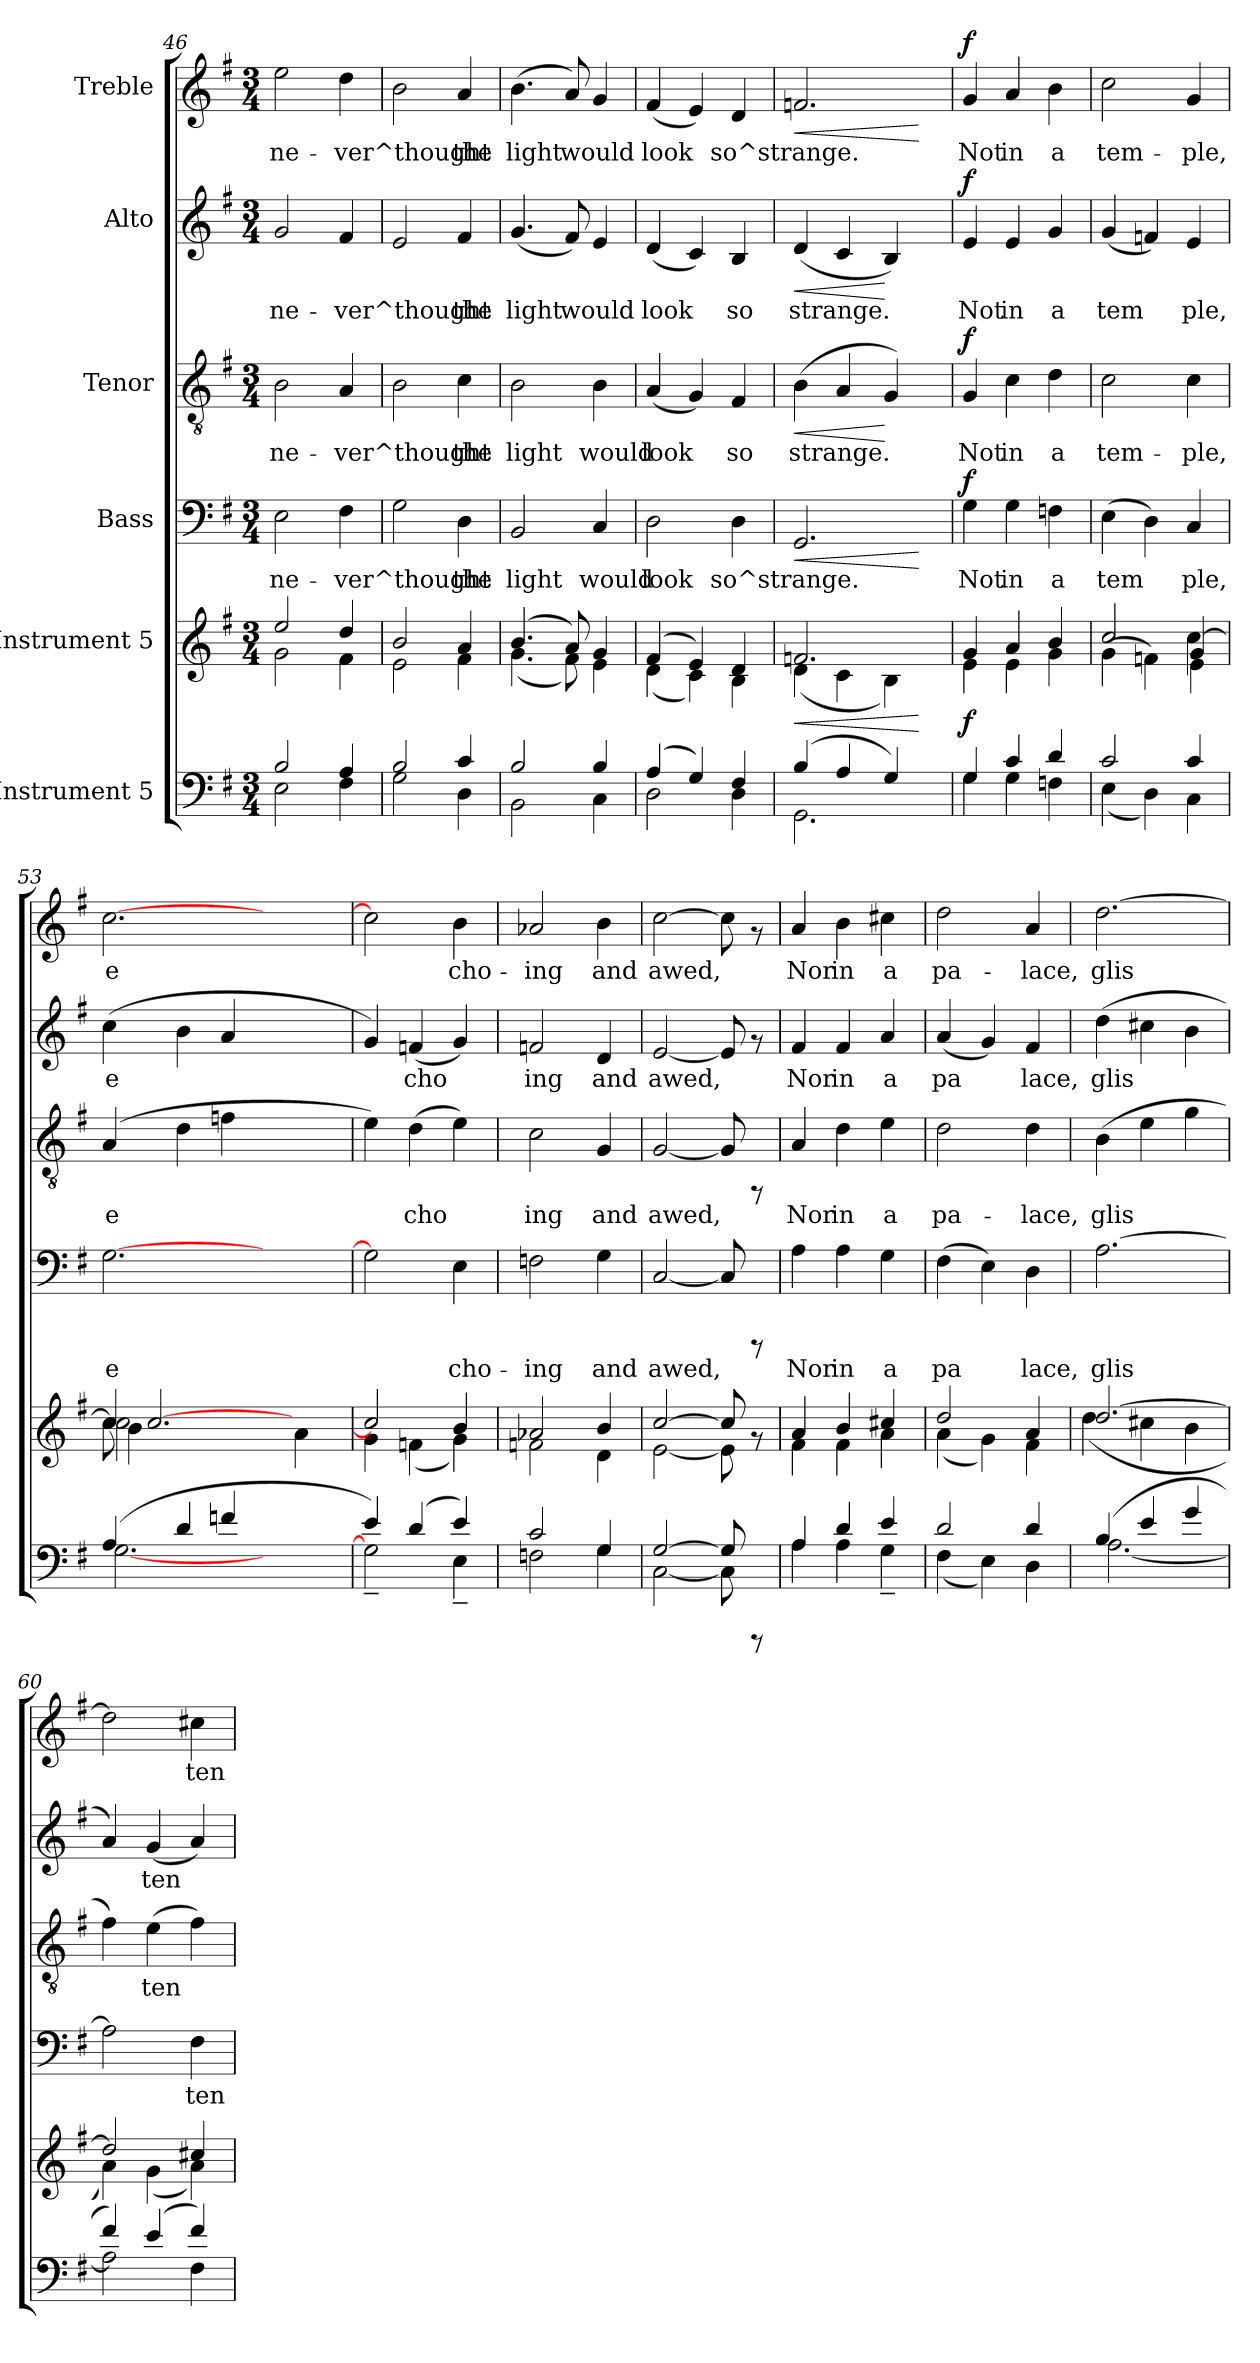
**kern	**kern	**dynam	**kern	**text	**dynam	**kern	**text	**dynam	**kern	**text	**dynam	**kern	**text	**dynam
*part6	*part5	*part5	*part4	*part4	*part4	*part3	*part3	*part3	*part2	*part2	*part2	*part1	*part1	*part1
*staff6	*staff5	*staff5	*staff4	*staff4	*staff4	*staff3	*staff3	*staff3	*staff2	*staff2	*staff2	*staff1	*staff1	*staff1
*I"Instrument 5	*I"Instrument 5	*	*I"Bass	*	*	*I"Tenor	*	*	*I"Alto	*	*	*I"Treble	*	*
*clefF4	*clefG2	*	*clefF4	*	*	*clefGv2	*	*	*clefG2	*	*	*clefG2	*	*
*k[f#]	*k[f#]	*	*k[f#]	*	*	*k[f#]	*	*	*k[f#]	*	*	*k[f#]	*	*
*G:	*G:	*	*G:	*	*	*G:	*	*	*G:	*	*	*G:	*	*
*M3/4	*M3/4	*	*M3/4	*	*	*M3/4	*	*	*M3/4	*	*	*M3/4	*	*
=46	=46	=46	=46	=46	=46	=46	=46	=46	=46	=46	=46	=46	=46	=46
*^	*^	*	*	*	*	*	*	*	*	*	*	*	*	*
!	!	!	!	!	!	!LO:LY:b:cj	!	!	!LO:LY:b:cj	!	!	!LO:LY:b:cj	!	!	!LO:LY:b:cj	!
2B/	2E\	2ee/	2g\	.	2E\	ne-	.	2B\	ne-	.	2g/	ne-	.	2ee\	ne-	.
!	!	!	!	!	!	!LO:LY:b:cj	!	!	!LO:LY:b:cj	!	!	!LO:LY:b:cj	!	!	!LO:LY:b:cj	!
4A/	4F#\	4dd/	4f#\	.	4F#\	-ver^thought	.	4A/	-ver^thought	.	4f#/	-ver^thought	.	4dd\	-ver^thought	.
=47	=47	=47	=47	=47	=47	=47	=47	=47	=47	=47	=47	=47	=47	=47	=47	=47
!	!	!	!	!	!	!LO:LY:b:cj	!	!	!LO:LY:b:cj	!	!	!LO:LY:b:cj	!	!	!LO:LY:b:cj	!
2B/	2G\	2b/	2e\	.	2G\	.	.	2B\	.	.	2e/	.	.	2b\	.	.
!	!	!	!	!	!	!LO:LY:b:cj	!	!	!LO:LY:b:cj	!	!	!LO:LY:b:cj	!	!	!LO:LY:b:cj	!
4c/	4D\	4a/	4f#\	.	4D\	the	.	4c\	the	.	4f#/	the	.	4a/	the	.
=48	=48	=48	=48	=48	=48	=48	=48	=48	=48	=48	=48	=48	=48	=48	=48	=48
!	!	!	!	!	!	!LO:LY:b:cj	!	!	!LO:LY:b:cj	!	!	!LO:LY:b:cj	!	!	!LO:LY:b:cj	!
2B/	2BB\	(>4.b/	(<4.g\	.	2BB/	light	.	2B\	light	.	(<4.g/	light	.	(>4.b\	light	.
!	!	!	!	!	!	!	!	!	!	!	!	!LO:LY:b:cj	!	!	!LO:LY:b:cj	!
.	.	8a/)	8f#\)	.	.	.	.	.	.	.	8f#/)	would	.	8a/)	would	.
!	!	!	!	!	!	!LO:LY:b:cj	!	!	!LO:LY:b:cj	!	!	!LO:LY:b:cj	!	!	!LO:LY:b:cj	!
4B/	4C\	4g/	4e\	.	4C/	would	.	4B\	would	.	4e/	.	.	4g/	.	.
=49	=49	=49	=49	=49	=49	=49	=49	=49	=49	=49	=49	=49	=49	=49	=49	=49
!	!	!	!	!	!	!LO:LY:b:cj	!	!	!LO:LY:b:cj	!	!	!LO:LY:b:cj	!	!	!LO:LY:b:cj	!
(>4A/	2D\	(>4f#/	(<4d\	.	2D\	look	.	(<4A/	look	.	(<4d/	look	.	(<4f#/	look	.
!	!	!	!	!	!	!	!	!	!LO:LY:b:cj	!	!	!LO:LY:b:cj	!	!	!LO:LY:b:cj	!
4G/)	.	4e/)	4c\)	.	.	.	.	4G/)	.	.	4c/)	.	.	4e/)	.	.
!	!	!	!	!	!	!LO:LY:b:cj	!	!	!LO:LY:b:cj	!	!	!LO:LY:b:cj	!	!	!LO:LY:b:cj	!
4F#/	4D\	4d/	4B\	.	4D\	so^strange.	.	4F#/	so	.	4B/	so	.	4d/	so^strange.	.
=50	=50	=50	=50	=50	=50	=50	=50	=50	=50	=50	=50	=50	=50	=50	=50	=50
!	!	!	!	!LO:HP:b	!	!LO:LY:b:cj	!LO:HP:b	!	!LO:LY:b:cj	!LO:HP:b	!	!LO:LY:b:cj	!LO:HP:b	!	!LO:LY:b:cj	!LO:HP:b
(>4B/	2.GG\	2.fn/	(<4d\	<	2.GG/	.	<	(>4B\	strange.	<	(<4d/	strange.	<	2.fn/	.	<
!	!	!	!	!	!	!	!	!	!LO:LY:b:cj	!	!	!LO:LY:b:cj	!	!	!	!
4A/	.	.	4c\	.	.	.	.	4A/	.	.	4c/	.	.	.	.	.
!	!	!	!	!	!	!	!	!	!LO:LY:b:cj	!	!	!LO:LY:b:cj	!	!	!	!
4G/)	.	.	4B\)	.	.	.	.	4G/)	.	[	4B/)	.	[	.	.	.
*v	*v	*	*	*	*	*	*	*	*	*	*	*	*	*	*	*
*	*v	*v	*	*	*	*	*	*	*	*	*	*	*	*	*
.	.	[	.	.	[	.	.	.	.	.	.	.	.	[
=51	=51	=51	=51	=51	=51	=51	=51	=51	=51	=51	=51	=51	=51	=51
*^	*^	*	*	*	*	*	*	*	*	*	*	*	*	*
!	!	!	!	!LO:DY:b	!	!LO:LY:b:cj	!LO:DY:a	!	!LO:LY:b:cj	!LO:DY:a	!	!LO:LY:b:cj	!LO:DY:a	!	!LO:LY:b:cj	!LO:DY:a
4G/	4G\	4g/	4e\	f	4G\	Not	f	4G/	Not	f	4e/	Not	f	4g/	Not	f
!	!	!	!	!	!	!LO:LY:b:cj	!	!	!LO:LY:b:cj	!	!	!LO:LY:b:cj	!	!	!LO:LY:b:cj	!
4c/	4G\	4a/	4e\	.	4G\	in	.	4c\	in	.	4e/	in	.	4a/	in	.
!	!	!	!	!	!	!LO:LY:b:cj	!	!	!LO:LY:b:cj	!	!	!LO:LY:b:cj	!	!	!LO:LY:b:cj	!
4d/	4Fn\	4b/	4g\	.	4Fn\	a	.	4d\	a	.	4g/	a	.	4b\	a	.
=52	=52	=52	=52	=52	=52	=52	=52	=52	=52	=52	=52	=52	=52	=52	=52	=52
*	*	*	*^	*	*	*	*	*	*	*	*	*	*	*	*	*
!	!	!	!	!	!	!	!LO:LY:b:cj	!	!	!LO:LY:b:cj	!	!	!LO:LY:b:cj	!	!	!LO:LY:b:cj	!
2c/	(<4E\	2cc/	2ryy	(<4g\	.	(>4E\	tem-	.	2c\	tem-	.	(<4g/	tem-	.	2cc\	tem-	.
!	!	!	!	!	!	!	!LO:LY:b:cj	!	!	!	!	!	!LO:LY:b:cj	!	!	!	!
.	4D\)	.	.	4fn\)	.	4D\)	--	.	.	.	.	4fn/)	--	.	.	.	.
!	!	!	!	!	!	!	!LO:LY:b:cj	!	!	!LO:LY:b:cj	!	!	!LO:LY:b:cj	!	!	!LO:LY:b:cj	!
4c/	4C\	[>4cc\	4g/	4e\	.	4C/	-ple,	.	4c\	-ple,	.	4e/	-ple,	.	4g/	-ple,	.
!!LO:PB:g=z
=53	=53	=53	=53	=53	=53	=53	=53	=53	=53	=53	=53	=53	=53	=53	=53	=53	=53
*	*	*	*	*^	*	*	*	*	*	*	*	*	*	*	*	*	*
!	!	!	!	!	!	!	!	!LO:LY:b:cj	!	!	!LO:LY:b:cj	!	!	!LO:LY:b:cj	!	!	!LO:LY:b:cj	!
(>4A/	[<2.G\	8cc\]	2cc\	2cc/	4b\	.	[>2.G\	e-	.	(>4A/	e-	.	(>4cc\	e-	.	[>2.cc\	e-	.
.	.	[>2.cc/	.	.	.	.	.	.	.	.	.	.	.	.	.	.	.	.
!	!	!	!	!	!	!	!	!	!	!	!LO:LY:b:cj	!	!	!LO:LY:b:cj	!	!	!	!
4d/	.	.	.	.	2..ryy	.	.	.	.	4d\	--	.	4b\	--	.	.	.	.
!	!	!	!	!	!	!	!	!	!	!	!LO:LY:b:cj	!	!	!LO:LY:b:cj	!	!	!	!
4fn/	.	.	2ryy	2ryy	.	.	.	.	.	4fn\	--	.	4a/	--	.	.	.	.
4.ryy	4.ryy	.	.	.	.	.	4.ryy	.	.	4.ryy	.	.	4.ryy	.	.	4.ryy	.	.
.	.	4a\	.	.	.	.	.	.	.	.	.	.	.	.	.	.	.	.
.	.	.	8ryy	8ryy	.	.	.	.	.	.	.	.	.	.	.	.	.	.
*	*	*	*	*v	*v	*	*	*	*	*	*	*	*	*	*	*	*	*
=54	=54	=54	=54	=54	=54	=54	=54	=54	=54	=54	=54	=54	=54	=54	=54	=54	=54
!	!	!	!	!	!	!	!LO:LY:b:cj	!	!	!LO:LY:b:cj	!	!	!LO:LY:b:cj	!	!	!LO:LY:b:cj	!
*	*	*	*v	*v	*	*	*	*	*	*	*	*	*	*	*	*	*
4e/)	2G~>\]	2cc/]	4g\	.	2G\]	--	.	4e\)	--	.	4g/)	--	.	2cc\]	--	.
!	!	!	!	!	!	!	!	!	!LO:LY:b:cj	!	!	!LO:LY:b:cj	!	!	!	!
(>4d/	.	.	(<4fn\	.	.	.	.	(>4d\	-cho-	.	(<4fn/	-cho-	.	.	.	.
!	!	!	!	!	!	!LO:LY:b:cj	!	!	!LO:LY:b:cj	!	!	!LO:LY:b:cj	!	!	!LO:LY:b:cj	!
4e/)	4E~>\	4b/	4g\)	.	4E\	-cho-	.	4e\)	--	.	4g/)	--	.	4b\	-cho-	.
=55	=55	=55	=55	=55	=55	=55	=55	=55	=55	=55	=55	=55	=55	=55	=55	=55
!	!	!	!	!	!	!LO:LY:b:cj	!	!	!LO:LY:b:cj	!	!	!LO:LY:b:cj	!	!	!LO:LY:b:cj	!
2c/	2Fn\	2a-X/	2fn\	.	2Fn\	-ing	.	2c\	-ing	.	2fn/	-ing	.	2a-X/	-ing	.
!	!	!	!	!	!	!LO:LY:b:cj	!	!	!LO:LY:b:cj	!	!	!LO:LY:b:cj	!	!	!LO:LY:b:cj	!
4G/	4G\	4b/	4d\	.	4G\	and	.	4G/	and	.	4d/	and	.	4b\	and	.
=56	=56	=56	=56	=56	=56	=56	=56	=56	=56	=56	=56	=56	=56	=56	=56	=56
!	!	!	!	!	!	!LO:LY:b:cj	!	!	!LO:LY:b:cj	!	!	!LO:LY:b:cj	!	!	!LO:LY:b:cj	!
[>2G/	[<2C\	[>2cc/	[<2e\	.	[<2C/	awed,	.	[<2G/	awed,	.	[<2e/	awed,	.	[>2cc\	awed,	.
!	!	!	!	!	!	!LO:LY:b:cj	!	!	!LO:LY:b:cj	!	!	!LO:LY:b:cj	!	!	!LO:LY:b:cj	!
8G/]	8C\]	8cc/]	8e\]	.	8C/]	.	.	8G/]	.	.	8e/]	.	.	8cc\]	.	.
8rCCC	8ryy	8rf	8ryy	.	8rCCC	.	.	8rFF	.	.	8rf	.	.	8rf	.	.
=57	=57	=57	=57	=57	=57	=57	=57	=57	=57	=57	=57	=57	=57	=57	=57	=57
!	!	!	!	!	!	!LO:LY:b:cj	!	!	!LO:LY:b:cj	!	!	!LO:LY:b:cj	!	!	!LO:LY:b:cj	!
4A/	4A\	4a/	4f#\	.	4A\	Nor	.	4A/	Nor	.	4f#/	Nor	.	4a/	Nor	.
!	!	!	!	!	!	!LO:LY:b:cj	!	!	!LO:LY:b:cj	!	!	!LO:LY:b:cj	!	!	!LO:LY:b:cj	!
4d/	4A\	4b/	4f#\	.	4A\	in	.	4d\	in	.	4f#/	in	.	4b\	in	.
!	!	!	!	!	!	!LO:LY:b:cj	!	!	!LO:LY:b:cj	!	!	!LO:LY:b:cj	!	!	!LO:LY:b:cj	!
4e/	4G~>\	4cc#X/	4a\	.	4G\	a	.	4e\	a	.	4a/	a	.	4cc#X\	a	.
=58	=58	=58	=58	=58	=58	=58	=58	=58	=58	=58	=58	=58	=58	=58	=58	=58
!	!	!	!	!	!	!LO:LY:b:cj	!	!	!LO:LY:b:cj	!	!	!LO:LY:b:cj	!	!	!LO:LY:b:cj	!
2d/	(<4F#\	2dd/	(<4a\	.	(>4F#\	pa-	.	2d\	pa-	.	(<4a/	pa-	.	2dd\	pa-	.
!	!	!	!	!	!	!LO:LY:b:cj	!	!	!	!	!	!LO:LY:b:cj	!	!	!	!
.	4E\)	.	4g\)	.	4E\)	--	.	.	.	.	4g/)	--	.	.	.	.
!	!	!	!	!	!	!LO:LY:b:cj	!	!	!LO:LY:b:cj	!	!	!LO:LY:b:cj	!	!	!LO:LY:b:cj	!
4d/	4D\	4a/	4f#\	.	4D\	-lace,	.	4d\	-lace,	.	4f#/	-lace,	.	4a/	-lace,	.
=59	=59	=59	=59	=59	=59	=59	=59	=59	=59	=59	=59	=59	=59	=59	=59	=59
!	!	!	!	!	!	!LO:LY:b:cj	!	!	!LO:LY:b:cj	!	!	!LO:LY:b:cj	!	!	!LO:LY:b:cj	!
(>4B/	[<2.A\	[<2.dd/	(<4dd\	.	[<2.A\	glis-	.	(>4B\	glis-	.	(>4dd\	glis-	.	[<2.dd\	glis-	.
!	!	!	!	!	!	!	!	!	!LO:LY:b:cj	!	!	!LO:LY:b:cj	!	!	!	!
4e/	.	.	4cc#X\	.	.	.	.	4e\	--	.	4cc#X\	--	.	.	.	.
!	!	!	!	!	!	!	!	!	!LO:LY:b:cj	!	!	!LO:LY:b:cj	!	!	!	!
4g/	.	.	4b\	.	.	.	.	4g\	--	.	4b\	--	.	.	.	.
!!LO:PB:g=z
=60	=60	=60	=60	=60	=60	=60	=60	=60	=60	=60	=60	=60	=60	=60	=60	=60
!	!	!	!	!	!	!LO:LY:b:cj	!	!	!LO:LY:b:cj	!	!	!LO:LY:b:cj	!	!	!LO:LY:b:cj	!
4f#/)	2A\]	2dd/]	4a\)	.	2A\]	--	.	4f#\)	--	.	4a/)	--	.	2dd\]	--	.
!	!	!	!	!	!	!	!	!	!LO:LY:b:cj	!	!	!LO:LY:b:cj	!	!	!	!
(>4e/	.	.	(<4g\	.	.	.	.	(>4e\	-ten-	.	(<4g/	-ten-	.	.	.	.
!	!	!	!	!	!	!LO:LY:b:cj	!	!	!LO:LY:b:cj	!	!	!LO:LY:b:cj	!	!	!LO:LY:b:cj	!
4f#/)	4F#\	4cc#X/	4a\)	.	4F#\	-ten-	.	4f#\)	--	.	4a/)	--	.	4cc#X\	-ten-	.
*v	*v	*	*	*	*	*	*	*	*	*	*	*	*	*	*	*
*	*v	*v	*	*	*	*	*	*	*	*	*	*	*	*	*
=	=	=	=	=	=	=	=	=	=	=	=	=	=	=
*-	*-	*-	*-	*-	*-	*-	*-	*-	*-	*-	*-	*-	*-	*-
